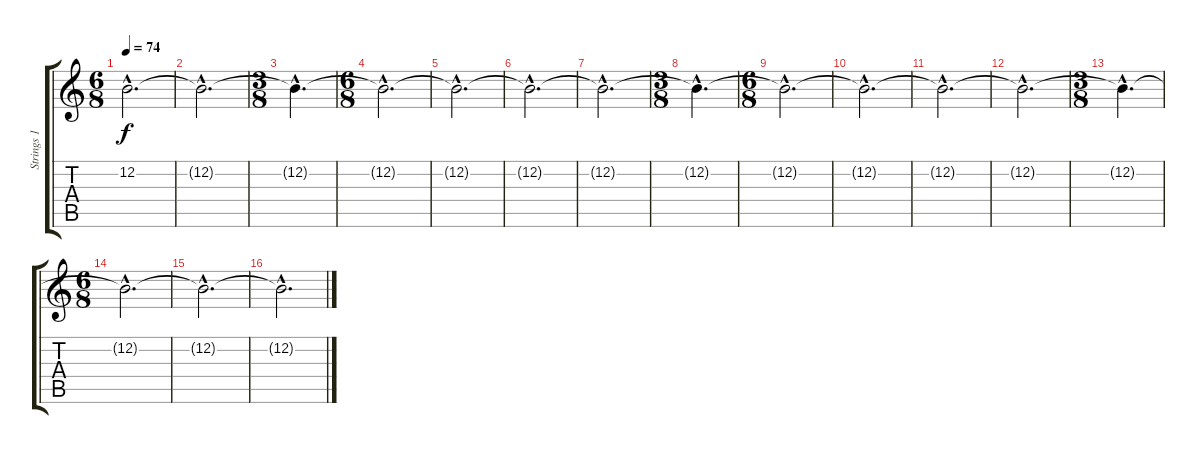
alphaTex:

\track ("Strings 1" "Strings 1") {instrument stringensemble2}
\staff {score tabs}
\tuning (E4 B3 G3 D3 A2 E2) {hide}
\ts (6 8)
\tempo 74
\clef g2
\ks c
12.2{hac t}.2{d dy f} |
12.2{hac t}.2{d} |
\ts (3 8)
12.2{hac t}.4{d} |
\ts (6 8)
12.2{hac t}.2{d} |
12.2{hac t}.2{d} |
12.2{hac t}.2{d} |
12.2{hac t}.2{d} |
\ts (3 8)
12.2{hac t}.4{d} |
\ts (6 8)
12.2{hac t}.2{d} |
12.2{hac t}.2{d} |
12.2{hac t}.2{d} |
12.2{hac t}.2{d} |
\ts (3 8)
12.2{hac t}.4{d} |
\ts (6 8)
12.2{hac t}.2{d volume 0 instrument stringensemble2} |
12.2{hac t}.2{d} |
12.2{hac t}.2{d}
